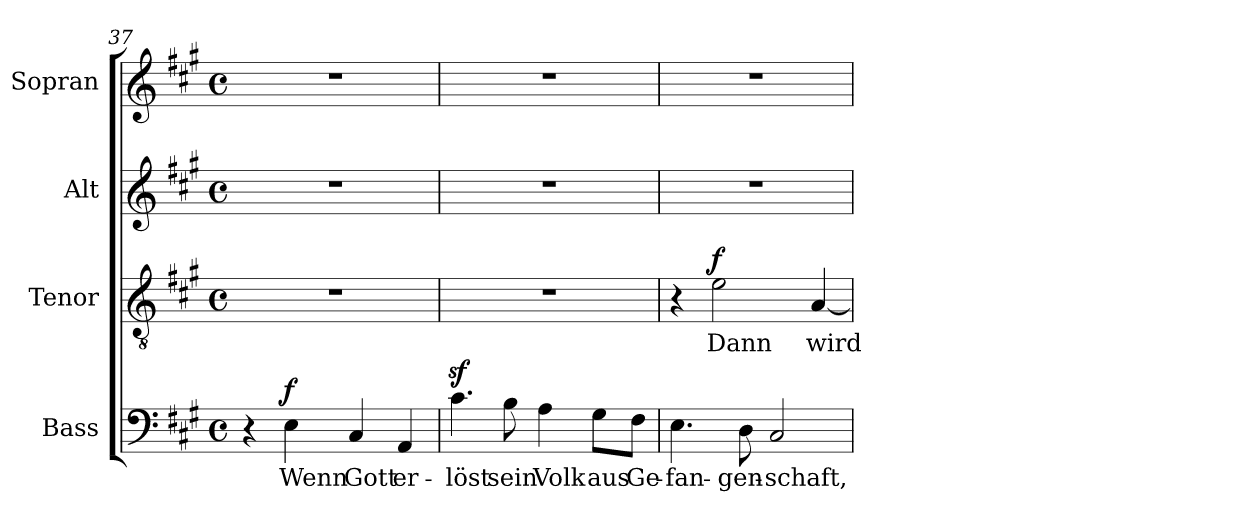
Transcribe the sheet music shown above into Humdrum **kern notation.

**kern	**text	**dynam	**kern	**text	**dynam	**kern	**kern
*part4	*part4	*part4	*part3	*part3	*part3	*part2	*part1
*staff4	*staff4	*staff4	*staff3	*staff3	*staff3	*staff2	*staff1
*I"Bass	*	*	*I"Tenor	*	*	*I"Alt	*I"Sopran
*I'B.	*	*	*I'T.	*	*	*I'A.	*I'S.
*clefF4	*	*	*clefGv2	*	*	*clefG2	*clefG2
*k[f#c#g#]	*	*	*k[f#c#g#]	*	*	*k[f#c#g#]	*k[f#c#g#]
*A:	*	*	*A:	*	*	*A:	*A:
*M4/4	*	*	*M4/4	*	*	*M4/4	*M4/4
*met(c)	*	*	*met(c)	*	*	*met(c)	*met(c)
=37	=37	=37	=37	=37	=37	=37	=37
4r	.	.	1r	.	.	1r	1r
!	!LO:LY:b	!LO:DY:a	!	!	!	!	!
4E\	Wenn	f	.	.	.	.	.
!	!LO:LY:b	!	!	!	!	!	!
4C#/	Gott	.	.	.	.	.	.
!	!LO:LY:b	!	!	!	!	!	!
4AA/	er-	.	.	.	.	.	.
=38	=38	=38	=38	=38	=38	=38	=38
!	!LO:LY:b	!	!	!	!	!	!
4.c#z>\	-löst	.	1r	.	.	1r	1r
!	!LO:LY:b	!	!	!	!	!	!
8B\	sein	.	.	.	.	.	.
!	!LO:LY:b	!	!	!	!	!	!
4A\	Volk	.	.	.	.	.	.
!	!LO:LY:b	!	!	!	!	!	!
8G#\L	aus	.	.	.	.	.	.
!	!LO:LY:b	!	!	!	!	!	!
8F#\J	Ge-	.	.	.	.	.	.
=39	=39	=39	=39	=39	=39	=39	=39
!	!LO:LY:b	!	!	!	!	!	!
4.E\	-fan-	.	4r	.	.	1r	1r
!	!	!	!	!LO:LY:b	!LO:DY:a	!	!
.	.	.	2e\	Dann	f	.	.
!	!LO:LY:b	!	!	!	!	!	!
8D\	-gen-	.	.	.	.	.	.
!	!LO:LY:b	!	!	!	!	!	!
2C#/	-schaft,	.	.	.	.	.	.
!	!	!	!	!LO:LY:b	!	!	!
.	.	.	[4A/	wird	.	.	.
=	=	=	=	=	=	=	=
*-	*-	*-	*-	*-	*-	*-	*-
